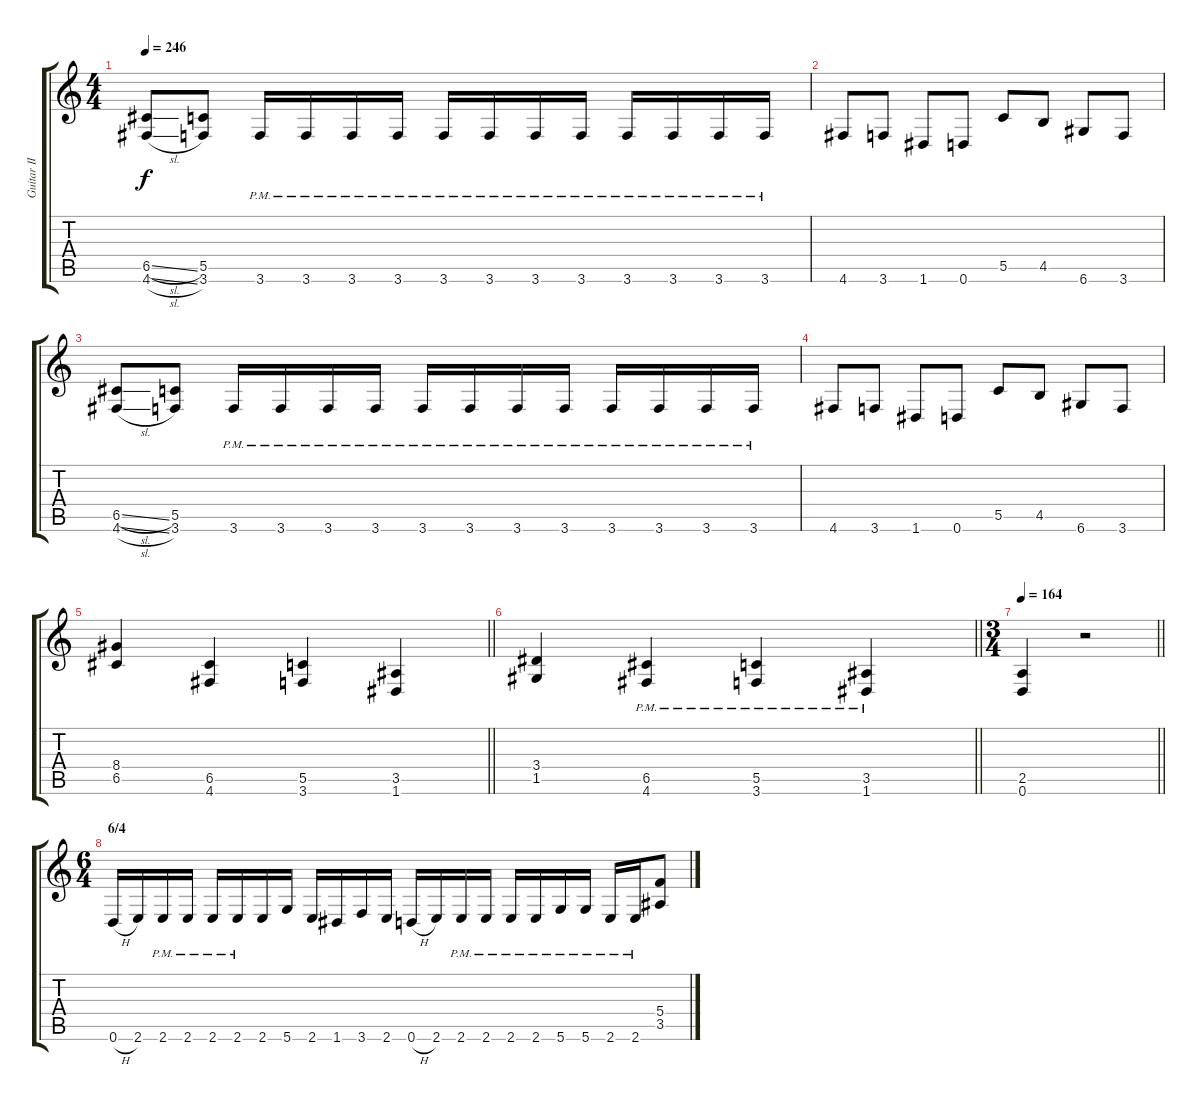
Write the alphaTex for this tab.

\track ("Guitar II" "Guitar II") {instrument distortionguitar}
\staff {score tabs}
\tuning (D4 A3 F3 C3 G2 D2) {hide}
\ts (4 4)
\section ("" "")
\tempo 246
\clef g2
\ks c
(6.5{sl} 4.6{sl}).8{dy f} (5.5 3.6).8 3.6{pm}.16 3.6{pm}.16 3.6{pm}.16 3.6{pm}.16 3.6{pm}.16 3.6{pm}.16 3.6{pm}.16 3.6{pm}.16 3.6{pm}.16 3.6{pm}.16 3.6{pm}.16 3.6{pm}.16 |
4.6.8 3.6.8 1.6.8 0.6.8 5.5.8 4.5.8 6.6.8 3.6.8 |
(6.5{sl} 4.6{sl}).8 (5.5 3.6).8 3.6{pm}.16 3.6{pm}.16 3.6{pm}.16 3.6{pm}.16 3.6{pm}.16 3.6{pm}.16 3.6{pm}.16 3.6{pm}.16 3.6{pm}.16 3.6{pm}.16 3.6{pm}.16 3.6{pm}.16 |
4.6.8 3.6.8 1.6.8 0.6.8 5.5.8 4.5.8 6.6.8 3.6.8 |
\barLineRight lightlight
(8.4 6.5).4 (6.5 4.6).4 (5.5 3.6).4 (3.5 1.6).4 |
\barLineRight lightlight
(3.4 1.5).4 (6.5{pm} 4.6{pm}).4 (5.5{pm} 3.6{pm}).4 (3.5{pm} 1.6{pm}).4 |
\ts (3 4)
\section ("" "")
\tempo 164
\barLineRight lightlight
(2.5 0.6).4 r.2 |
\ts (6 4)
\section ("" "6/4")
0.6{h}.16 2.6.16 2.6{pm}.16 2.6{pm}.16 2.6{pm}.16 2.6{pm}.16 2.6.16 5.6.16 2.6.16 1.6.16 3.6.16 2.6.16 0.6{h}.16 2.6.16 2.6{pm}.16 2.6{pm}.16 2.6{pm}.16 2.6{pm}.16 5.6{pm}.16 5.6{pm}.16 2.6{pm}.16 2.6{pm}.16 (5.4 3.5).8
